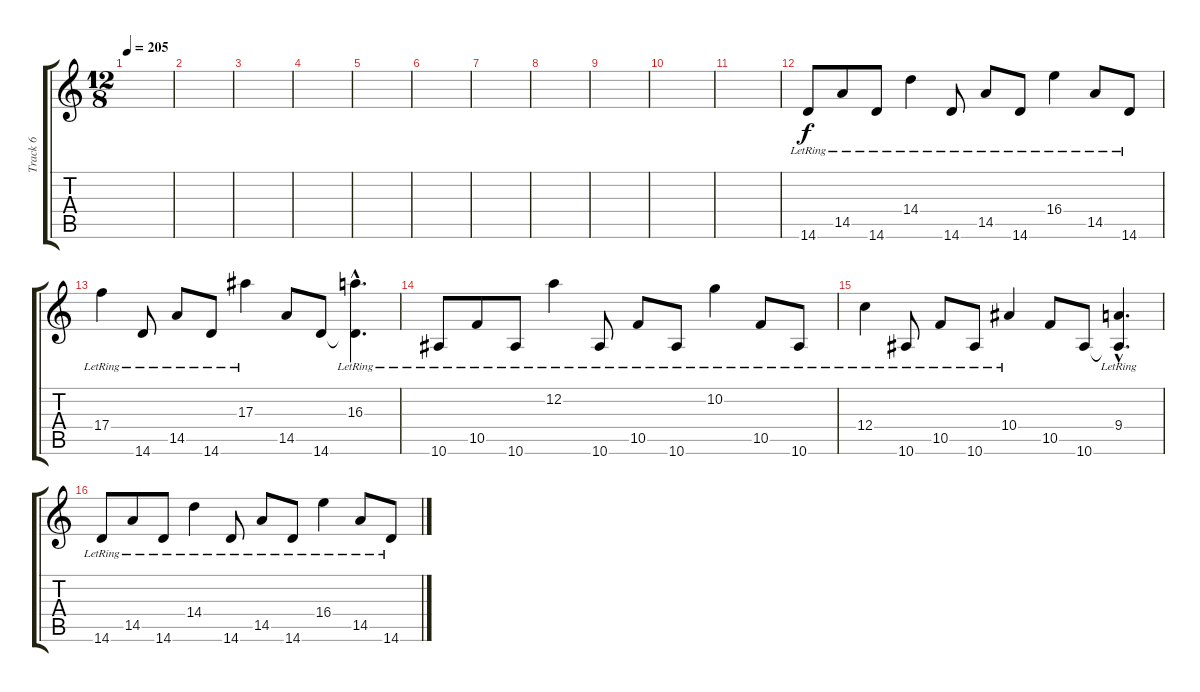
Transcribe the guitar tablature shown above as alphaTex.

\track ("Track 6" "Track 6") {instrument distortionguitar}
\staff {score tabs}
\tuning (D4 A3 F3 C3 G2 C2) {hide}
\ts (12 8)
\tempo 205
\clef g2
\ks c
|
|
|
|
|
|
|
|
|
|
|
14.6{lr}.8 14.5{lr}.8 14.6{lr}.8 14.4{lr}.4 14.6{lr}.8 14.5{lr}.8 14.6{lr}.8 16.4{lr}.4 14.5{lr}.8 14.6{lr}.8 |
17.4{lr}.4 14.6{lr}.8 14.5{lr}.8 14.6{lr}.8 17.3{lr}.4 14.5.8 14.6.8 (16.3{hac lr} 14.6{hac t}).4{d} |
10.6{lr}.8 10.5{lr}.8 10.6{lr}.8 12.2{lr}.4 10.6{lr}.8 10.5{lr}.8 10.6{lr}.8 10.2{lr}.4 10.5{lr}.8 10.6{lr}.8 |
12.4{lr}.4 10.6{lr}.8 10.5{lr}.8 10.6{lr}.8 10.4{lr}.4 10.5.8 10.6.8 (9.4{hac lr} 10.6{hac t}).4{d} |
14.6{lr}.8 14.5{lr}.8 14.6{lr}.8 14.4{lr}.4 14.6{lr}.8 14.5{lr}.8 14.6{lr}.8 16.4{lr}.4 14.5{lr}.8 14.6{lr}.8
